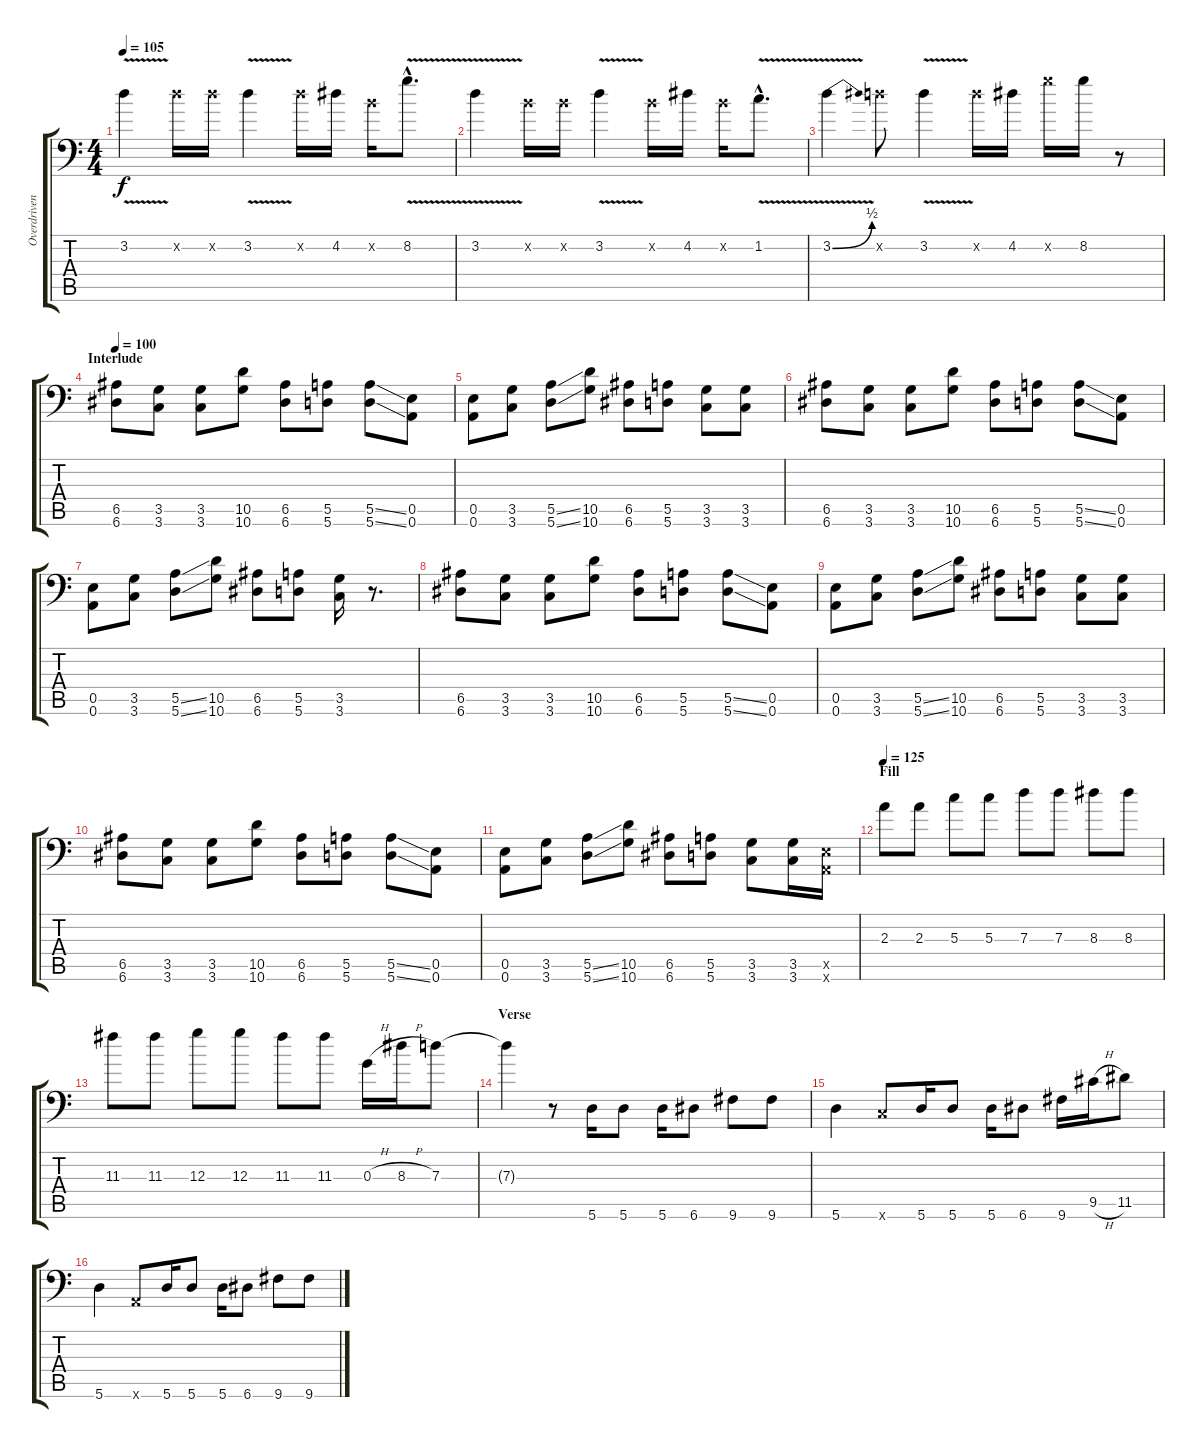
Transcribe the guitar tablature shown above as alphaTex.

\track ("Overdriven Guitar" "Overdriven") {instrument overdrivenguitar}
\staff {score tabs}
\tuning (E4 B3 G3 A2 E2 A1) {hide}
\ts (4 4)
\tempo 105
\clef f4
\ks c
3.2{v}.4{dy f} 3.2{x}.16 3.2{x}.16 3.2{v}.4 3.2{x}.16 4.2.16 0.2{x}.16 8.2{v hac}.8{d} |
3.2{v}.4 0.2{x}.16 0.2{x}.16 3.2{v}.4 0.2{x}.16 4.2.16 0.2{x}.16 1.2{v hac}.8{d} |
3.2{be (bend 0 0 60 2) v}.4 3.2{x}.8 3.2{v}.4 3.2{x}.16 4.2.16 8.2{x}.16 8.2.16 r.8 |
\section ("" "Interlude")
\tempo 100
(6.5 6.6).8 (3.5 3.6).8 (3.5 3.6).8 (10.5 10.6).8 (6.5 6.6).8 (5.5 5.6).8 (5.5{ss} 5.6{ss}).8 (0.5 0.6).8 |
(0.5 0.6).8 (3.5 3.6).8 (5.5{ss} 5.6{ss}).8 (10.5 10.6).8 (6.5 6.6).8 (5.5 5.6).8 (3.5 3.6).8 (3.5 3.6).8 |
(6.5 6.6).8 (3.5 3.6).8 (3.5 3.6).8 (10.5 10.6).8 (6.5 6.6).8 (5.5 5.6).8 (5.5{ss} 5.6{ss}).8 (0.5 0.6).8 |
(0.5 0.6).8 (3.5 3.6).8 (5.5{ss} 5.6{ss}).8 (10.5 10.6).8 (6.5 6.6).8 (5.5 5.6).8 (3.5 3.6).16 r.8{d} |
(6.5 6.6).8 (3.5 3.6).8 (3.5 3.6).8 (10.5 10.6).8 (6.5 6.6).8 (5.5 5.6).8 (5.5{ss} 5.6{ss}).8 (0.5 0.6).8 |
(0.5 0.6).8 (3.5 3.6).8 (5.5{ss} 5.6{ss}).8 (10.5 10.6).8 (6.5 6.6).8 (5.5 5.6).8 (3.5 3.6).8 (3.5 3.6).8 |
(6.5 6.6).8 (3.5 3.6).8 (3.5 3.6).8 (10.5 10.6).8 (6.5 6.6).8 (5.5 5.6).8 (5.5{ss} 5.6{ss}).8 (0.5 0.6).8 |
(0.5 0.6).8 (3.5 3.6).8 (5.5{ss} 5.6{ss}).8 (10.5 10.6).8 (6.5 6.6).8 (5.5 5.6).8 (3.5 3.6).8 (3.5 3.6).16 (0.5{x} 0.6{x}).16 |
\section ("" "Fill")
\tempo 125
2.3.8 2.3.8 5.3.8 5.3.8 7.3.8 7.3.8 8.3.8 8.3.8 |
11.3.8 11.3.8 12.3.8 12.3.8 11.3.8 11.3.8 0.3{h}.16 8.3{h}.16 7.3.8 |
\section ("" "Verse")
7.3{t}.4 r.8 5.6.16 5.6.8 5.6.16 6.6.8 9.6.8 9.6.8 |
5.6.4 3.6{x}.8 5.6.16 5.6.8 5.6.16 6.6.8 9.6.16 9.5{h}.16 11.5.8 |
5.6.4 0.6{x}.8 5.6.16 5.6.8 5.6.16 6.6.8 9.6.8 9.6.8
